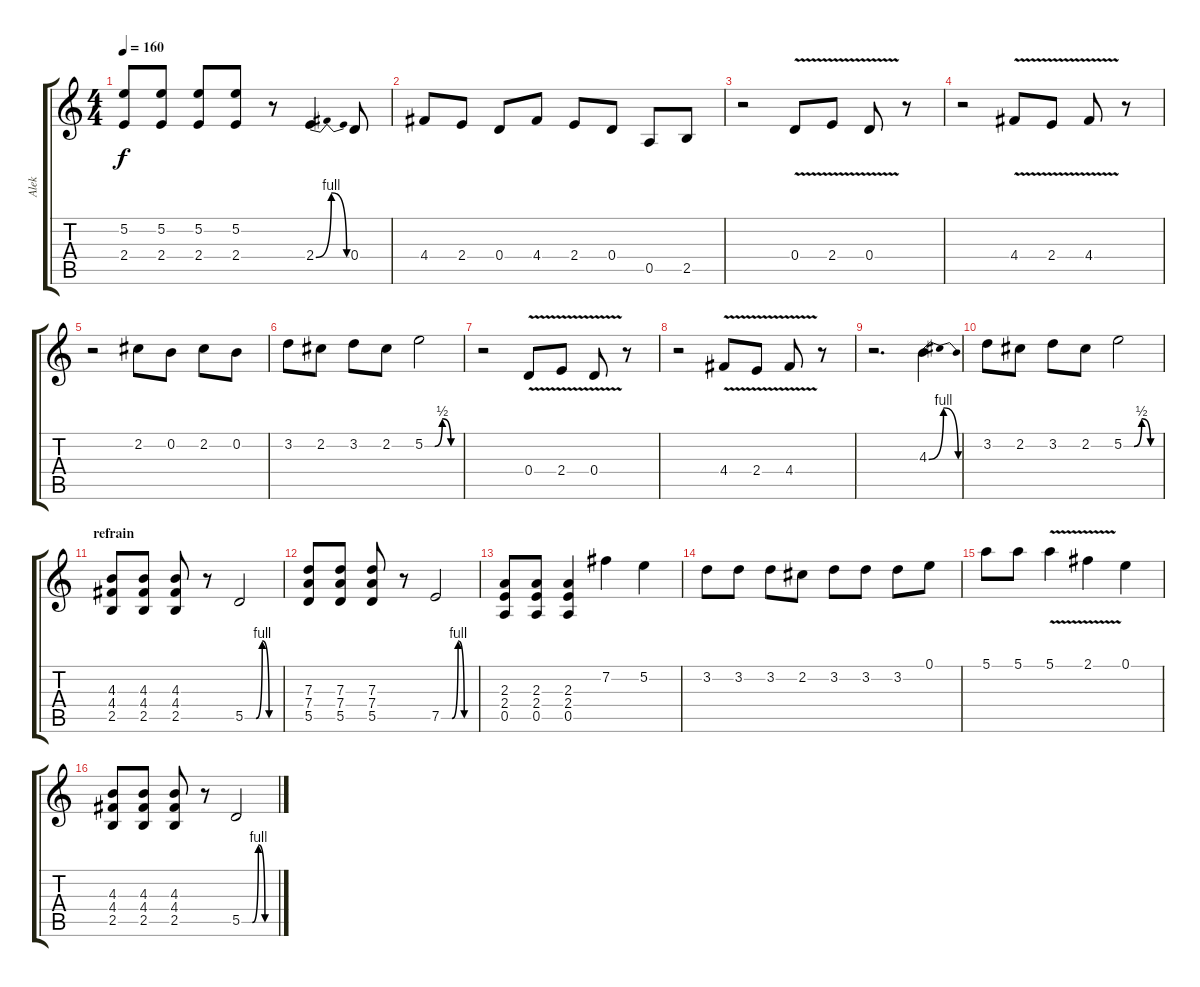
\track ("Alek" "Alek") {instrument overdrivenguitar}
\staff {score tabs}
\tuning (E4 B3 G3 D3 A2 D2) {hide}
\ts (4 4)
\tempo 160
\clef g2
\ks c
(5.2 2.4).8{dy f} (5.2 2.4).8 (5.2 2.4).8 (5.2 2.4).8 r.8 2.4{be (bendrelease 0 0 30 4 30 4 60 0)}.4 0.4.8 |
4.4.8 2.4.8 0.4.8 4.4.8 2.4.8 0.4.8 0.5.8 2.5.8 |
r.2 0.4{v}.8 2.4{v}.8 0.4{v}.8 r.8 |
r.2 4.4{v}.8 2.4{v}.8 4.4{v}.8 r.8 |
r.2 2.2.8 0.2.8 2.2.8 0.2.8 |
3.2.8 2.2.8 3.2.8 2.2.8 5.2{be (custom 0 0 17 0 30 2 45 0 60 0)}.2 |
r.2 0.4{v}.8 2.4{v}.8 0.4{v}.8 r.8 |
r.2 4.4{v}.8 2.4{v}.8 4.4{v}.8 r.8 |
r.2{d} 4.3{be (bendrelease 0 0 30 4 30 4 60 0)}.4 |
3.2.8 2.2.8 3.2.8 2.2.8 5.2{be (custom 0 0 17 0 30 2 45 0 60 0)}.2 |
\section ("" "refrain")
(4.3 4.4 2.5).8 (4.3 4.4 2.5).8 (4.3 4.4 2.5).8 r.8 5.5{be (custom 0 0 19 0 30 4 42 0 60 0)}.2 |
(7.3 7.4 5.5).8 (7.3 7.4 5.5).8 (7.3 7.4 5.5).8 r.8 7.5{be (custom 0 0 19 0 30 4 41 0 60 0)}.2 |
(2.3 2.4 0.5).8 (2.3 2.4 0.5).8 (2.3 2.4 0.5).4 7.2.4 5.2.4 |
3.2.8 3.2.8 3.2.8 2.2.8 3.2.8 3.2.8 3.2.8 0.1.8 |
5.1.8 5.1.8 5.1{v}.4 2.1{v}.4 0.1.4 |
(4.3 4.4 2.5).8 (4.3 4.4 2.5).8 (4.3 4.4 2.5).8 r.8 5.5{be (custom 0 0 19 0 30 4 42 0 60 0)}.2
